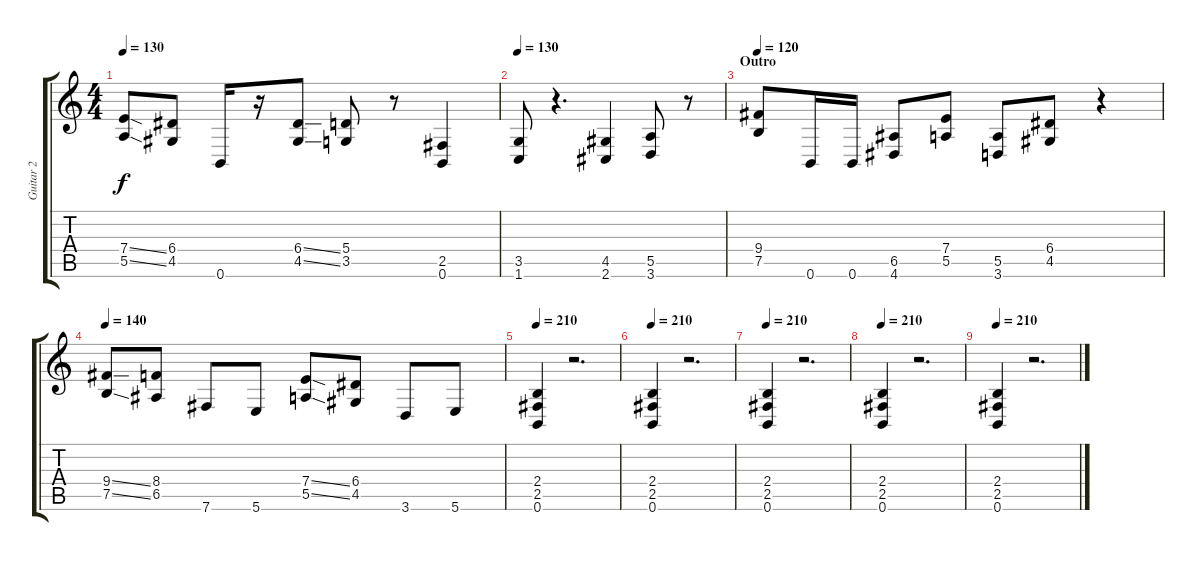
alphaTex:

\track ("Guitar 2" "Guitar 2") {instrument distortionguitar}
\staff {score tabs}
\tuning (B3 Gb3 D3 A2 E2 B1) {hide}
\ts (4 4)
\tempo 130
\clef g2
\ks c
(7.4{ss} 5.5{ss}).8{dy f} (6.4 4.5).8 0.6.16 r.16 (6.4{ss} 4.5{ss}).8 (5.4 3.5).8 r.8 (2.5 0.6).4 |
\tempo 130
(3.5 1.6).8 r.4{d} (4.5 2.6).4 (5.5 3.6).8 r.8 |
\section ("" "Outro")
\tempo 120
(9.4 7.5).8 0.6.16 0.6.16 (6.5 4.6).8 (7.4 5.5).8 (5.5 3.6).8 (6.4 4.5).8 r.4 |
\tempo 140
(9.4{ss} 7.5{ss}).8 (8.4 6.5).8 7.6.8 5.6.8 (7.4{ss} 5.5{ss}).8 (6.4 4.5).8 3.6.8 5.6.8 |
\tempo 210
(2.4 2.5 0.6).4 r.2{d} |
\tempo 210
(2.4 2.5 0.6).4 r.2{d} |
\tempo 210
(2.4 2.5 0.6).4 r.2{d} |
\tempo 210
(2.4 2.5 0.6).4 r.2{d} |
\tempo 210
(2.4 2.5 0.6).4 r.2{d}
